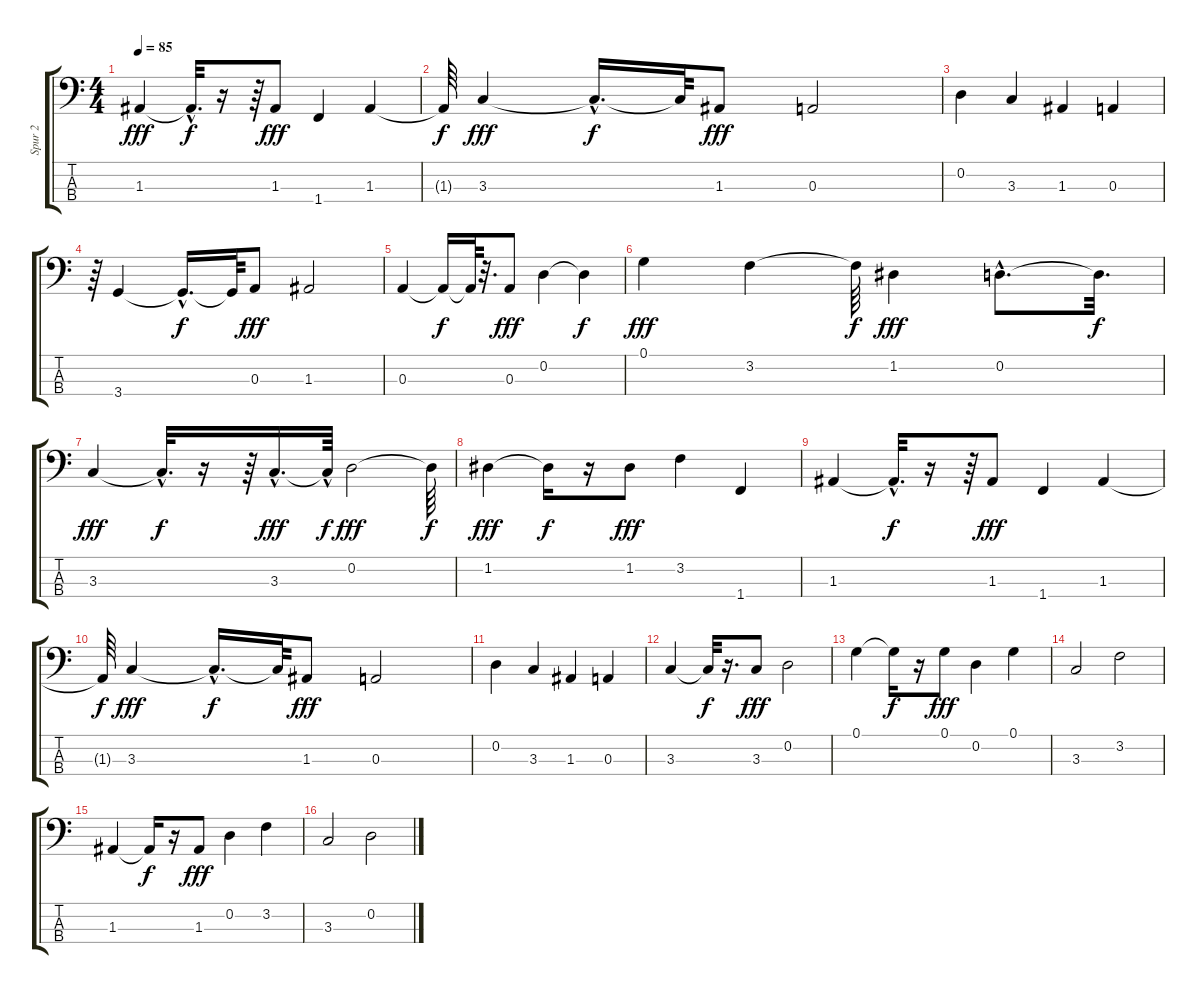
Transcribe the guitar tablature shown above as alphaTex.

\track ("Spur 2" "Spur 2") {instrument fretlessbass}
\staff {score tabs}
\tuning (G2 D2 A1 E1) {hide}
\ts (4 4)
\tempo 85
\clef f4
\ks c
1.3.4{dy fff} 1.3{hac t}.32{d dy f} r.16 r.64 1.3.8{dy fff} 1.4.4 1.3.4 |
1.3{t}.64{dy f} 3.3.4{dy fff} 3.3{hac t}.16{d dy f} 3.3{t}.64 1.3.8{dy fff} 0.3.2 |
0.2.4 3.3.4 1.3.4 0.3.4 |
r.64 3.4.4 3.4{hac t}.16{d dy f} 3.4{t}.64 0.3.8{dy fff} 1.3.2 |
0.3.4 0.3{t}.16{dy f} 0.3{t}.64 r.32{d} 0.3.8{dy fff} 0.2.4 0.2{t}.4{dy f} |
0.1.4{dy fff} 3.2.4 3.2{t}.64{dy f} 1.2.4{dy fff} 0.2{hac}.8{d} 0.2{t}.32{d dy f} |
3.3.4{dy fff} 3.3{hac t}.32{d dy f} r.16 r.64 3.3{hac}.16{d dy fff} 3.3{hac t}.64{dy f} 0.2.2{dy fff} 0.2{t}.64{dy f} |
1.2.4{dy fff} 1.2{t}.16{dy f} r.16 1.2.8{dy fff} 3.2.4 1.4.4 |
1.3.4 1.3{hac t}.32{d dy f} r.16 r.64 1.3.8{dy fff} 1.4.4 1.3.4 |
1.3{t}.64{dy f} 3.3.4{dy fff} 3.3{hac t}.16{d dy f} 3.3{t}.64 1.3.8{dy fff} 0.3.2 |
0.2.4 3.3.4 1.3.4 0.3.4 |
3.3.4 3.3{t}.32{dy f} r.16{d} 3.3.8{dy fff} 0.2.2 |
0.1.4 0.1{t}.16{dy f} r.16 0.1.8{dy fff} 0.2.4 0.1.4 |
3.3.2 3.2.2 |
1.3.4 1.3{t}.16{dy f} r.16 1.3.8{dy fff} 0.2.4 3.2.4 |
3.3.2 0.2.2
